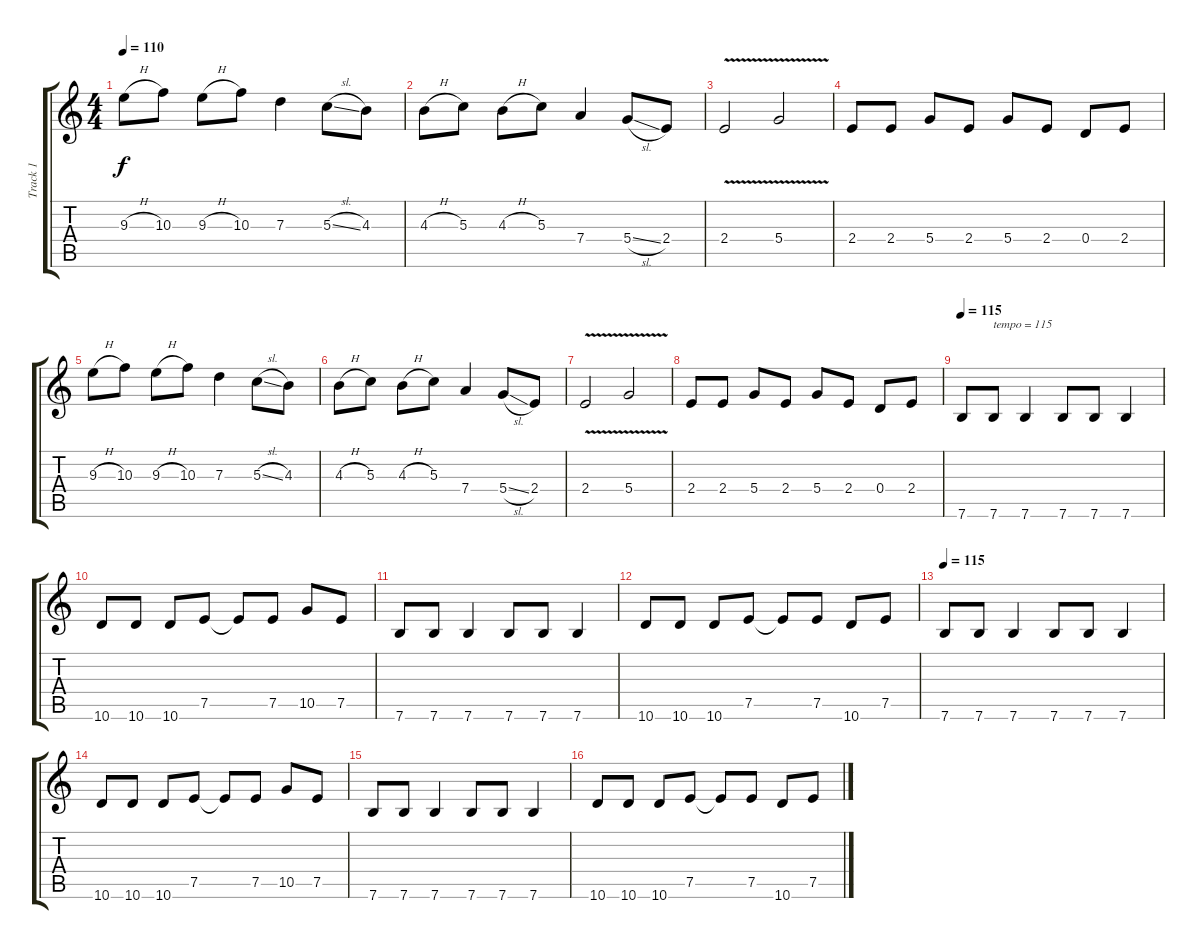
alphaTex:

\track ("Track 1" "Track 1") {instrument electricguitarclean}
\staff {score tabs}
\tuning (E4 B3 G3 D3 A2 E2) {hide}
\ts (4 4)
\tempo 110
\clef g2
\ks c
9.3{h}.8{dy f} 10.3.8 9.3{h}.8 10.3.8 7.3.4 5.3{sl}.8 4.3.8 |
4.3{h}.8 5.3.8 4.3{h}.8 5.3.8 7.4.4 5.4{sl}.8 2.4.8 |
2.4{v}.2 5.4{v}.2 |
2.4.8 2.4.8 5.4.8 2.4.8 5.4.8 2.4.8 0.4.8 2.4.8 |
9.3{h}.8 10.3.8 9.3{h}.8 10.3.8 7.3.4 5.3{sl}.8 4.3.8 |
4.3{h}.8 5.3.8 4.3{h}.8 5.3.8 7.4.4 5.4{sl}.8 2.4.8 |
2.4{v}.2 5.4{v}.2 |
2.4.8 2.4.8 5.4.8 2.4.8 5.4.8 2.4.8 0.4.8 2.4.8 |
\tempo 115
7.6.8 7.6.8{txt "tempo = 115"} 7.6.4 7.6.8 7.6.8 7.6.4 |
10.6.8 10.6.8 10.6.8 7.5.8 7.5{t}.8 7.5.8 10.5.8 7.5.8 |
7.6.8 7.6.8 7.6.4 7.6.8 7.6.8 7.6.4 |
10.6.8 10.6.8 10.6.8 7.5.8 7.5{t}.8 7.5.8 10.6.8 7.5.8 |
\tempo 115
7.6.8 7.6.8 7.6.4 7.6.8 7.6.8 7.6.4 |
10.6.8 10.6.8 10.6.8 7.5.8 7.5{t}.8 7.5.8 10.5.8 7.5.8 |
7.6.8 7.6.8 7.6.4 7.6.8 7.6.8 7.6.4 |
10.6.8 10.6.8 10.6.8 7.5.8 7.5{t}.8 7.5.8 10.6.8 7.5.8
